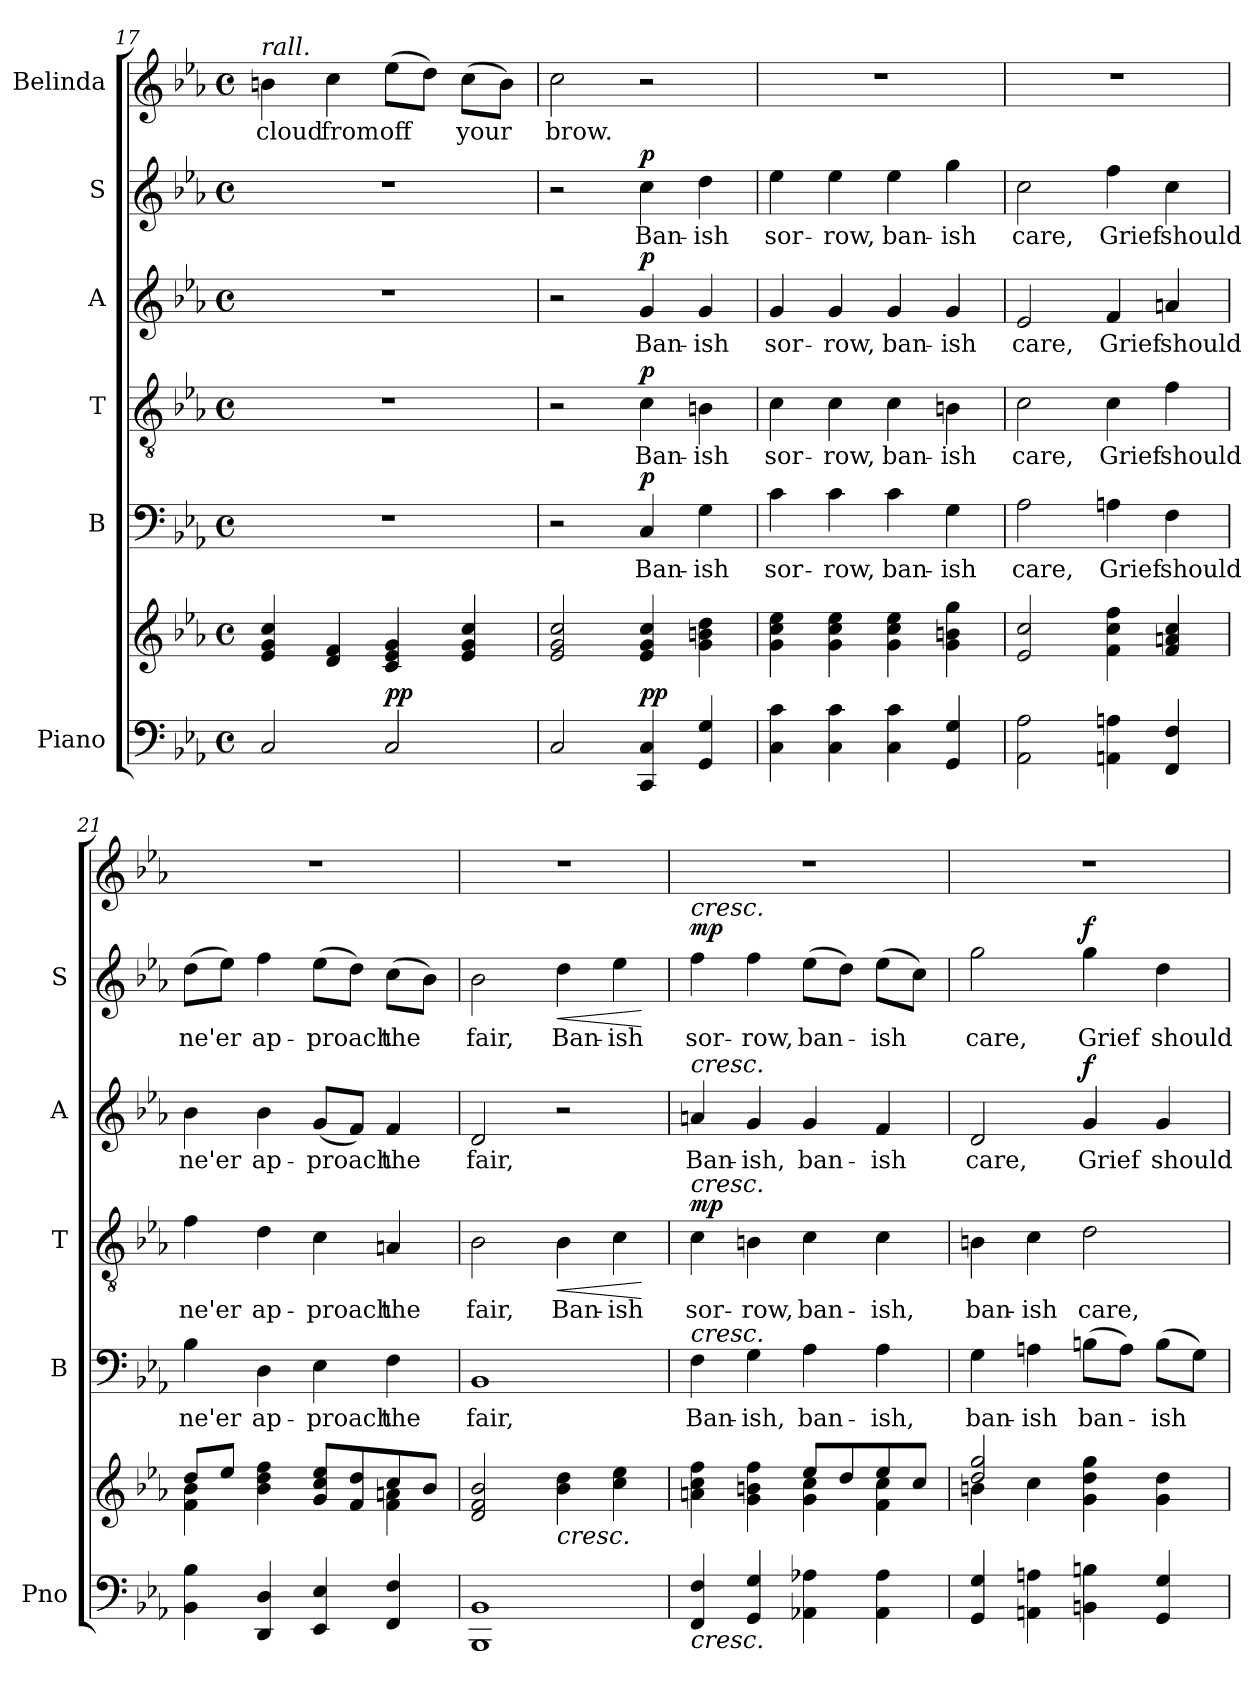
**kern	**kern	**dynam	**kern	**text	**dynam	**kern	**text	**dynam	**kern	**text	**dynam	**kern	**text	**dynam	**kern	**text
*part6	*part6	*part6	*part5	*part5	*part5	*part4	*part4	*part4	*part3	*part3	*part3	*part2	*part2	*part2	*part1	*part1
*staff7	*staff6	*staff6/7	*staff5	*staff5	*staff5	*staff4	*staff4	*staff4	*staff3	*staff3	*staff3	*staff2	*staff2	*staff2	*staff1	*staff1
*I"Piano	*	*	*I"B	*	*	*I"T	*	*	*I"A	*	*	*I"S	*	*	*I"Belinda	*
*I'Pno	*	*	*I'B	*	*	*I'T	*	*	*I'A	*	*	*I'S	*	*	*	*
*clefF4	*clefG2	*	*clefF4	*	*	*clefGv2	*	*	*clefG2	*	*	*clefG2	*	*	*clefG2	*
*k[b-e-a-]	*k[b-e-a-]	*	*k[b-e-a-]	*	*	*k[b-e-a-]	*	*	*k[b-e-a-]	*	*	*k[b-e-a-]	*	*	*k[b-e-a-]	*
*M4/4	*M4/4	*	*M4/4	*	*	*M4/4	*	*	*M4/4	*	*	*M4/4	*	*	*M4/4	*
*met(c)	*met(c)	*	*met(c)	*	*	*met(c)	*	*	*met(c)	*	*	*met(c)	*	*	*met(c)	*
=17	=17	=17	=17	=17	=17	=17	=17	=17	=17	=17	=17	=17	=17	=17	=17	=17
!	!	!	!	!	!	!	!	!	!	!	!	!	!	!	!LO:TX:a:i:t=rall.	!
!	!	!	!	!	!	!	!	!	!	!	!	!	!	!	!	!LO:LY:b
2C/	4e-/ 4g/ 4cc/	.	1r	.	.	1r	.	.	1r	.	.	1r	.	.	4bn\	cloud
!	!	!	!	!	!	!	!	!	!	!	!	!	!	!	!	!LO:LY:b
.	4d/ 4f/	.	.	.	.	.	.	.	.	.	.	.	.	.	4cc\	from
!	!	!LO:DY:a=2	!	!	!	!	!	!	!	!	!	!	!	!	!	!LO:LY:b
!	!	!LO:DY:n=1:a	!	!	!	!	!	!	!	!	!	!	!	!	!	!
2C/	4c/ 4e-/ 4g/	p p	.	.	.	.	.	.	.	.	.	.	.	.	(>8ee-\L	off
.	.	.	.	.	.	.	.	.	.	.	.	.	.	.	8dd\J)	.
!	!	!	!	!	!	!	!	!	!	!	!	!	!	!	!	!LO:LY:b
.	4e-/ 4g/ 4cc/	.	.	.	.	.	.	.	.	.	.	.	.	.	(>8cc\L	your
.	.	.	.	.	.	.	.	.	.	.	.	.	.	.	8b\J)	.
=18	=18	=18	=18	=18	=18	=18	=18	=18	=18	=18	=18	=18	=18	=18	=18	=18
!	!	!	!	!	!	!	!	!	!	!	!	!	!	!	!	!LO:LY:b
2C/	2e-/ 2g/ 2cc/	.	2r	.	.	2r	.	.	2r	.	.	2r	.	.	2cc\	brow.
!	!	!LO:DY:a=2	!	!LO:LY:b	!	!	!LO:LY:b	!	!	!LO:LY:b	!	!	!LO:LY:b	!	!	!
!	!	!LO:DY:n=1:a	!	!	!LO:DY:a	!	!	!LO:DY:a	!	!	!LO:DY:a	!	!	!LO:DY:a	!	!
4CC/ 4C/	4e-/ 4g/ 4cc/	p p	4C/	Ban-	p	4c\	Ban-	p	4g/	Ban-	p	4cc\	Ban-	p	2r	.
!	!	!	!	!LO:LY:b	!	!	!LO:LY:b	!	!	!LO:LY:b	!	!	!LO:LY:b	!	!	!
4GG/ 4G/	4g\ 4bn\ 4dd\	.	4G\	-ish	.	4Bn\	-ish	.	4g/	-ish	.	4dd\	-ish	.	.	.
=19	=19	=19	=19	=19	=19	=19	=19	=19	=19	=19	=19	=19	=19	=19	=19	=19
!	!	!	!	!LO:LY:b	!	!	!LO:LY:b	!	!	!LO:LY:b	!	!	!LO:LY:b	!	!	!
4C\ 4c\	4g\ 4cc\ 4ee-\	.	4c\	sor-	.	4c\	sor-	.	4g/	sor-	.	4ee-\	sor-	.	1r	.
!	!	!	!	!LO:LY:b	!	!	!LO:LY:b	!	!	!LO:LY:b	!	!	!LO:LY:b	!	!	!
4C\ 4c\	4g\ 4cc\ 4ee-\	.	4c\	-row,	.	4c\	-row,	.	4g/	-row,	.	4ee-\	-row,	.	.	.
!	!	!	!	!LO:LY:b	!	!	!LO:LY:b	!	!	!LO:LY:b	!	!	!LO:LY:b	!	!	!
4C\ 4c\	4g\ 4cc\ 4ee-\	.	4c\	ban-	.	4c\	ban-	.	4g/	ban-	.	4ee-\	ban-	.	.	.
!	!	!	!	!LO:LY:b	!	!	!LO:LY:b	!	!	!LO:LY:b	!	!	!LO:LY:b	!	!	!
4GG/ 4G/	4g\ 4bn\ 4gg\	.	4G\	-ish	.	4Bn\	-ish	.	4g/	-ish	.	4gg\	-ish	.	.	.
=20	=20	=20	=20	=20	=20	=20	=20	=20	=20	=20	=20	=20	=20	=20	=20	=20
!	!	!	!	!LO:LY:b	!	!	!LO:LY:b	!	!	!LO:LY:b	!	!	!LO:LY:b	!	!	!
2AA-\ 2A-\	2e-/ 2cc/	.	2A-\	care,	.	2c\	care,	.	2e-/	care,	.	2cc\	care,	.	1r	.
!	!	!	!	!LO:LY:b	!	!	!LO:LY:b	!	!	!LO:LY:b	!	!	!LO:LY:b	!	!	!
4AAn\ 4An\	4f\ 4cc\ 4ff\	.	4An\	Grief	.	4c\	Grief	.	4f/	Grief	.	4ff\	Grief	.	.	.
!	!	!	!	!LO:LY:b	!	!	!LO:LY:b	!	!	!LO:LY:b	!	!	!LO:LY:b	!	!	!
4FF/ 4F/	4f/ 4an/ 4cc/	.	4F\	should	.	4f\	should	.	4an/	should	.	4cc\	should	.	.	.
!!LO:LB:g=z
=21	=21	=21	=21	=21	=21	=21	=21	=21	=21	=21	=21	=21	=21	=21	=21	=21
*	*^	*	*	*	*	*	*	*	*	*	*	*	*	*	*	*
!	!	!	!	!	!LO:LY:b	!	!	!LO:LY:b	!	!	!LO:LY:b	!	!	!LO:LY:b	!	!	!
4BB-\ 4B-\	8dd/L	4f\ 4b-\	.	4B-\	ne'er	.	4f\	ne'er	.	4b-\	ne'er	.	(>8dd\L	ne'er	.	1r	.
.	8ee-/J	.	.	.	.	.	.	.	.	.	.	.	8ee-\J)	.	.	.	.
!	!	!	!	!	!LO:LY:b	!	!	!LO:LY:b	!	!	!LO:LY:b	!	!	!LO:LY:b	!	!	!
4DD/ 4D/	4b-\ 4dd\ 4ff\	2ryy	.	4D\	ap-	.	4d\	ap-	.	4b-\	ap-	.	4ff\	ap-	.	.	.
!	!	!	!	!	!LO:LY:b	!	!	!LO:LY:b	!	!	!LO:LY:b	!	!	!LO:LY:b	!	!	!
4EE-/ 4E-/	8g/ 8cc/ 8ee-/L	.	.	4E-\	-proach	.	4c\	-proach	.	(<8g/L	-proach	.	(>8ee-\L	-proach	.	.	.
.	8f/ 8dd/	.	.	.	.	.	.	.	.	8f/J)	.	.	8dd\J)	.	.	.	.
!	!	!	!	!	!LO:LY:b	!	!	!LO:LY:b	!	!	!LO:LY:b	!	!	!LO:LY:b	!	!	!
4FF/ 4F/	8cc/	4f\ 4an\	.	4F\	the	.	4An/	the	.	4f/	the	.	(>8cc\L	the	.	.	.
.	8b-/J	.	.	.	.	.	.	.	.	.	.	.	8b-\J)	.	.	.	.
*	*v	*v	*	*	*	*	*	*	*	*	*	*	*	*	*	*	*
=22	=22	=22	=22	=22	=22	=22	=22	=22	=22	=22	=22	=22	=22	=22	=22	=22
!	!	!	!	!LO:LY:b	!	!	!LO:LY:b	!	!	!LO:LY:b	!	!	!LO:LY:b	!	!	!
1BBB- 1BB-	2d/ 2f/ 2b-/	.	1BB-	fair,	.	2B-\	fair,	.	2d/	fair,	.	2b-\	fair,	.	1r	.
!	!LO:TX:b:i:t=cresc.	!	!	!	!	!	!	!	!	!	!	!	!	!	!	!
!	!	!	!	!	!	!	!LO:LY:b	!LO:HP:b	!	!	!	!	!LO:LY:b	!LO:HP:b	!	!
.	4b-\ 4dd\	.	.	.	.	4B-\	Ban-	<	2r	.	.	4dd\	Ban-	<	.	.
!	!	!	!	!	!	!	!LO:LY:b	!	!	!	!	!	!LO:LY:b	!	!	!
.	4cc\ 4ee-\	.	.	.	.	4c\	-ish	.	.	.	.	4ee-\	-ish	.	.	.
.	.	.	.	.	.	.	.	[	.	.	.	.	.	[	.	.
=23	=23	=23	=23	=23	=23	=23	=23	=23	=23	=23	=23	=23	=23	=23	=23	=23
*	*^	*	*	*	*	*	*	*	*	*	*	*	*	*	*	*
!	!	!	!	!	!	!	!	!	!	!	!	!	!LO:TX:a:i:t=cresc.	!	!	!	!
!	!	!	!	!	!	!	!	!	!	!LO:TX:a:i:t=cresc.	!	!	!	!	!	!	!
!	!	!	!	!	!	!	!LO:TX:a:i:t=cresc.	!	!	!	!	!	!	!	!	!	!
!	!	!	!	!LO:TX:a:i:t=cresc.	!	!	!	!	!	!	!	!	!	!	!	!	!
!LO:TX:b:i:t=cresc.	!	!	!	!	!	!	!	!	!	!	!	!	!	!	!	!	!
!	!	!	!	!	!LO:LY:b	!	!	!LO:LY:b	!LO:DY:a	!	!LO:LY:b	!	!	!LO:LY:b	!LO:DY:a	!	!
4FF/ 4F/	4an\ 4cc\ 4ff\	2ryy	.	4F\	Ban-	.	4c\	sor-	mp	4an/	Ban-	.	4ff\	sor-	mp	1r	.
!	!	!	!	!	!LO:LY:b	!	!	!LO:LY:b	!	!	!LO:LY:b	!	!	!LO:LY:b	!	!	!
4GG/ 4G/	4g\ 4bn\ 4ff\	.	.	4G\	-ish,	.	4Bn\	-row,	.	4g/	-ish,	.	4ff\	-row,	.	.	.
!	!	!	!	!	!LO:LY:b	!	!	!LO:LY:b	!	!	!LO:LY:b	!	!	!LO:LY:b	!	!	!
4AA-X\ 4A-X\	8ee-/L	4g\ 4cc\	.	4A-\	ban-	.	4c\	ban-	.	4g/	ban-	.	(>8ee-\L	ban-	.	.	.
.	8dd/	.	.	.	.	.	.	.	.	.	.	.	8dd\J)	.	.	.	.
!	!	!	!	!	!LO:LY:b	!	!	!LO:LY:b	!	!	!LO:LY:b	!	!	!LO:LY:b	!	!	!
4AA-\ 4A-\	8ee-/	4f\ 4cc\	.	4A-\	-ish,	.	4c\	-ish,	.	4f/	-ish	.	(>8ee-\L	-ish	.	.	.
.	8cc/J	.	.	.	.	.	.	.	.	.	.	.	8cc\J)	.	.	.	.
=24	=24	=24	=24	=24	=24	=24	=24	=24	=24	=24	=24	=24	=24	=24	=24	=24	=24
!	!	!	!	!	!LO:LY:b	!	!	!LO:LY:b	!	!	!LO:LY:b	!	!	!LO:LY:b	!	!	!
4GG/ 4G/	2dd/ 2gg/	4bn\	.	4G\	ban-	.	4Bn\	ban-	.	2d/	care,	.	2gg\	care,	.	1r	.
!	!	!	!	!	!LO:LY:b	!	!	!LO:LY:b	!	!	!	!	!	!	!	!	!
4AAn\ 4An\	.	4cc\	.	4An\	-ish	.	4c\	-ish	.	.	.	.	.	.	.	.	.
!	!	!	!	!	!LO:LY:b	!	!	!LO:LY:b	!	!	!LO:LY:b	!LO:DY:a	!	!LO:LY:b	!LO:DY:a	!	!
4BBn\ 4Bn\	4g\ 4dd\ 4gg\	2ryy	.	(>8Bn\L	ban-	.	2d\	care,	.	4g/	Grief	f	4gg\	Grief	f	.	.
.	.	.	.	8A\J)	.	.	.	.	.	.	.	.	.	.	.	.	.
!	!	!	!	!	!LO:LY:b	!	!	!	!	!	!LO:LY:b	!	!	!LO:LY:b	!	!	!
4GG/ 4G/	4g\ 4dd\	.	.	(>8B\L	-ish	.	.	.	.	4g/	should	.	4dd\	should	.	.	.
.	.	.	.	8G\J)	.	.	.	.	.	.	.	.	.	.	.	.	.
*	*v	*v	*	*	*	*	*	*	*	*	*	*	*	*	*	*	*
=	=	=	=	=	=	=	=	=	=	=	=	=	=	=	=	=
*-	*-	*-	*-	*-	*-	*-	*-	*-	*-	*-	*-	*-	*-	*-	*-	*-
